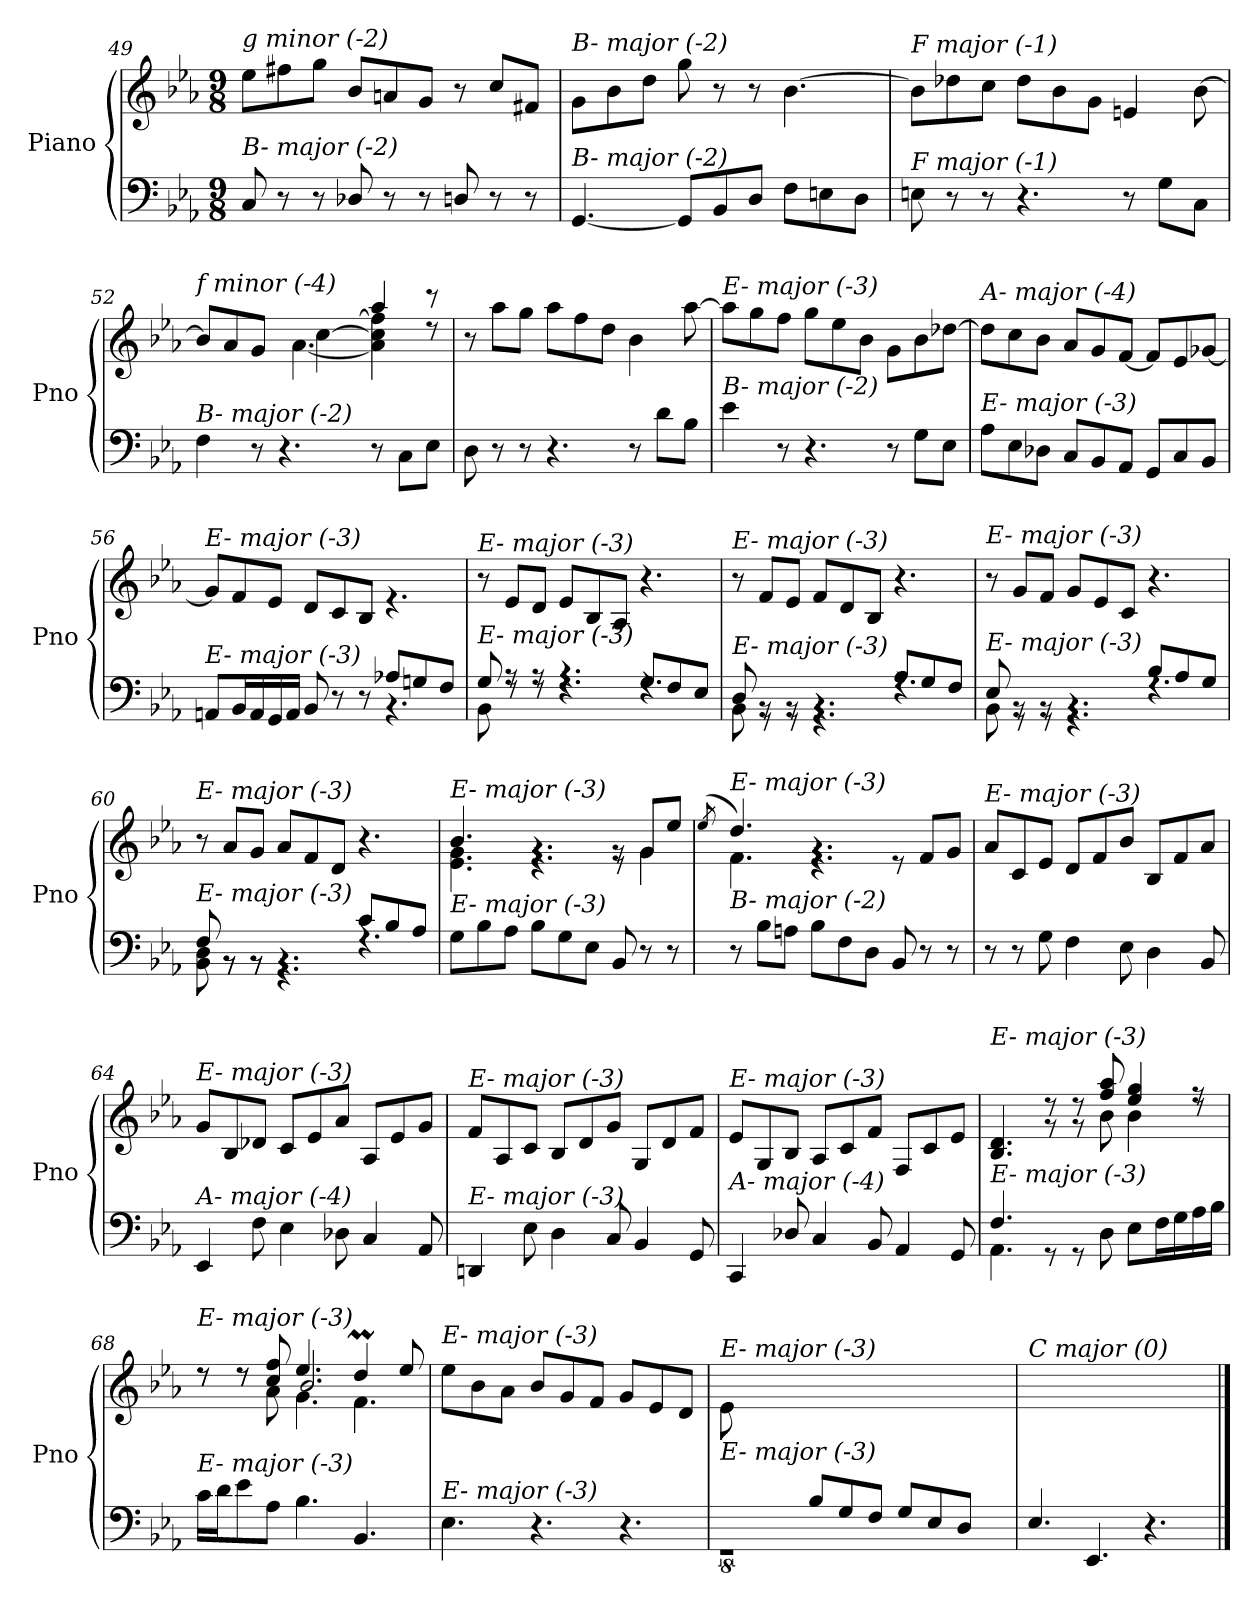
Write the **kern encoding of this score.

**kern	**kern
*part1	*part1
*staff2	*staff1
*I"Piano	*
*I'Pno	*
!!LO:PB:g=z
*clefF4	*clefG2
*k[b-e-a-]	*k[b-e-a-]
*M9/8	*M9/8
=49	=49
!	!LO:TX:i:t=g minor (-2)
!LO:TX:i:t=B- major (-2)	!
8C/	8ee-\L
8r	8ff#X\
8r	8gg\J
8D-Xi/	8b-/L
8r	8an/
8r	8g/J
8D/	8r
8r	8cc/L
8r	8f#X/J
=50	=50
!	!LO:TX:i:t=B- major (-2)
!LO:TX:i:t=B- major (-2)	!
[4.GG/	8g\L
.	8b-\
.	8dd\J
8GG/L]	8gg\
8BB-/	8r
8D/J	8r
8F\L	[4.b-\
8En\	.
8D\J	.
=51	=51
!	!LO:TX:i:t=F major (-1)
!LO:TX:i:t=F major (-1)	!
8En\	8b-\L]
8r	8dd-X\
8r	8cc\J
4.r	8dd-\L
.	8b-\
.	8g\J
8r	4en/
8G\L	.
8C\J	[8b-\
=52	=52
*^	*^
*	*^	*	*^
!	!	!	!LO:TX:i:t=f minor (-4)	!	!
!LO:TX:i:t=B- major (-2)	!	!	!	!	!
4.ryy	2ryy	4F\	8b-/L]	4.ryy	2ryy
.	.	.	8a-/	.	.
.	.	8r	8g/J	.	.
2.ryy	.	4.r	8a-/Lyy	[4.a-\	.
.	4ryy	.	8cc/	.	[4cc\
.	.	.	[8ff/J	.	.
.	4.ryy	8r	4aa-/	4a-\] 4cc\] 4ff\]	4.ryy
.	.	8C\L	.	.	.
.	.	8E-\J	8r	8rdd	.
*	*	*	*	*v	*v
=53	=53	=53	=53	=53
!	!	!	!LO:TX:i:t=c minor (-3)	!
!LO:TX:i:t=B- major (-2)	!	!	!	!
*v	*v	*v	*	*
*	*v	*v
8D\	8r
8r	8aa-\L
8r	8gg\J
4.r	8aa-\L
.	8ff\
.	8dd\J
8r	4b-\
8d\L	.
8B-\J	[8aa-\
!!LO:LB:g=z
=54	=54
!	!LO:TX:i:t=E- major (-3)
!LO:TX:i:t=B- major (-2)	!
4e-\	8aa-\L]
.	8gg\
8r	8ff\J
4.r	8gg\L
.	8ee-\
.	8b-\J
8r	8g\L
8G\L	8b-\
8E-\J	[8dd-X\J
=55	=55
!	!LO:TX:i:t=A- major (-4)
!LO:TX:i:t=E- major (-3)	!
8A-\L	8dd-\L]
8E-\	8cc\
8D-X\J	8b-\J
8C/L	8a-/L
8BB-/	8g/
8AA-/J	[8f/J
8GG/L	8f/L]
8C/	8e-/
8BB-/J	[8g-X/J
=56	=56
*^	*^
*	*^	*	*
!	!	!	!LO:TX:i:t=E- major (-3)	!
!LO:TX:i:t=E- major (-3)	!	!	!	!
2.ryy	2.ryy	8AAn/L	8g-/L]	2.ryy
.	.	16BB-/L	8f/	.
.	.	16AA/	.	.
.	.	16GG/	8e-/J	.
.	.	16AA/JJ	.	.
.	.	8BB-/	8d/L	.
.	.	8r	8c/	.
.	.	8r	8B-/J	.
8A-X/L	4.ryy	4.rBB	4.ryy	4.re
8Gn/	.	.	.	.
8F/J	.	.	.	.
*	*v	*v	*	*
*	*	*v	*v
=57	=57	=57
!	!	!LO:TX:i:t=E- major (-3)
!LO:TX:i:t=E- major (-3)	!	!
8G/	8BB-\	8r
8r	8rF	8e-/L
8r	8rF	8d/J
4.r	4.rF	8e-/L
.	.	8B-/
.	.	8A-/J
8G/L	4.rF	4.r
8F/	.	.
8E-/J	.	.
!!LO:LB:g=z
=58	=58	=58
!	!	!LO:TX:i:t=E- major (-3)
!LO:TX:i:t=E- major (-3)	!	!
8D/	8BB-\	8r
8rGG	8rBB	8f/L
8rGG	8rBB	8e-/J
4.rGG	4.rBB	8f/L
.	.	8d/
.	.	8B-/J
8A-/L	4.rF	4.r
8G/	.	.
8F/J	.	.
=59	=59	=59
!	!	!LO:TX:i:t=E- major (-3)
!LO:TX:i:t=E- major (-3)	!	!
8E-/	8BB-\	8r
8rBB	8r	8g/L
8rBB	8r	8f/J
4.rBB	4.r	8g/L
.	.	8e-/
.	.	8c/J
8B-/L	4.rF	4.r
8A-/	.	.
8G/J	.	.
=60	=60	=60
!	!	!LO:TX:i:t=E- major (-3)
!LO:TX:i:t=E- major (-3)	!	!
8F/	8BB-\ 8D\	8r
8rBB	8r	8a-/L
8rBB	8r	8g/J
4.rBB	4.r	8a-/L
.	.	8f/
.	.	8d/J
8c/L	4.rF	4.r
8B-/	.	.
8A-/J	.	.
*v	*v	*
=61	=61
*	*^
!	!LO:TX:i:t=E- major (-3)	!
!LO:TX:i:t=E- major (-3)	!	!
8G\L	4.b-/	4.e-\ 4.g\
8B-\	.	.
8A-\J	.	.
8B-\L	4.rg	4.r
8G\	.	.
8E-\J	.	.
8BB-/	8rg	8r
8r	8g/L	4g\
8r	8ee-/J	.
*	*v	*v
=62	=62
.	(8qee-/
*^	*^
*	*^	*	*^
!	!	!	!LO:TX:i:t=E- major (-3)	!	!
!LO:TX:i:t=B- major (-2)	!	!	!	!	!
2.ryy	4.ryy	8r	4.dd/)	4.f\	8ee-!yy
.	.	8B-\L	.	.	4dd!yy
.	.	8An\J	.	.	.
.	2.ryy	8B-\L	4.rg	4.r	2.ryy
.	.	8F\	.	.	.
.	.	8D\J	.	.	.
4.ryy	.	8BB-/	8re	4.ryy	.
.	.	8r	8f/L	.	.
.	.	8r	8g/J	.	.
*	*	*	*v	*v	*v
!!LO:LB:g=z
=63	=63	=63	=63
!	!	!	!LO:TX:i:t=E- major (-3)
!LO:TX:i:t=B- major (-2)	!	!	!
*v	*v	*v	*
8r	8a-/L
8r	8c/
8G\	8e-/J
4F\	8d/L
.	8f/
8E-\	8b-/J
4D\	8B-/L
.	8f/
8BB-/	8a-/J
=64	=64
!	!LO:TX:i:t=E- major (-3)
!LO:TX:i:t=A- major (-4)	!
4EE-/	8g/L
.	8B-/
8F\	8d-X/J
4E-\	8c/L
.	8e-/
8D-X\	8a-/J
4C/	8A-/L
.	8e-/
8AA-/	8g/J
=65	=65
!	!LO:TX:i:t=E- major (-3)
!LO:TX:i:t=E- major (-3)	!
4DDn/	8f/L
.	8A-/
8E-\	8c/J
4D\	8B-/L
.	8d/
8C/	8g/J
4BB-/	8G/L
.	8d/
8GG/	8f/J
=66	=66
!	!LO:TX:i:t=E- major (-3)
!LO:TX:i:t=A- major (-4)	!
4CC/	8e-/L
.	8G/
8D-X/	8B-/J
4C/	8A-/L
.	8c/
8BB-/	8f/J
4AA-/	8F/L
.	8c/
8GG/	8e-/J
!!LO:LB:g=z
=67	=67
*^	*^
*	*^	*	*^
!	!	!	!LO:TX:i:t=E- major (-3)	!	!
!LO:TX:i:t=E- major (-3)	!	!	!	!	!
4.ryy	4.F/	4.AA-\	4.B-/ 4.d/	4.ryy	4.ryy
2.ryy	8rGG	2.ryy	8rg	8rdd	2.ryy
.	8rGG	.	8rg	8rdd	.
.	8D\	.	8ff/ 8aa-/	8b-\	.
.	8E-\L	.	4ee-/ 4gg/	4b-\	.
.	16F\L	.	.	.	.
.	16G\	.	.	.	.
.	16A-\	.	8r	8rdd	.
.	16B-\JJ	.	.	.	.
*	*v	*v	*	*	*
=68	=68	=68	=68	=68
!	!	!LO:TX:i:t=E- major (-3)	!	!
!LO:TX:i:t=E- major (-3)	!	!	!	!
4.ryy	16c\LL	8r	8rdd	4.ryy
.	16d\J	.	.	.
.	8e-\	8r	8rdd	.
.	8A-\J	8cc/ 8ff/	8a-\	.
2.ryy	4.B-\	4.ee-/	4.g\	2.b-/
.	4.BB-/	4ddm/	4.f\	.
.	.	8ee-/	.	.
*v	*v	*	*	*
*	*v	*v	*v
=69	=69
!	!LO:TX:i:t=E- major (-3)
!LO:TX:i:t=E- major (-3)	!
4.E-\	8ee-\L
.	8b-\
.	8a-\J
4.r	8b-/L
.	8g/
.	8f/J
4.r	8g/L
.	8e-/
.	8d/J
=70	=70
*^	*
!	!	!LO:TX:i:t=E- major (-3)
!LO:TX:i:t=E- major (-3)	!	!
8ryy	8%9rGG	8e-\L
8B-/	.	1ryy
8A-/J	.	.
8B-/L	.	.
8G/	.	.
8F/J	.	.
8G/L	.	.
8E-/	.	.
8D/J	.	.
8ryy	8ryy	8ryy
=71	=71	=71
!	!	!LO:TX:i:t=C major (0)
!LO:TX:i:t=E- major (-3)	!	!
*v	*v	*
4.E-/	1ryy
4.EE-/	.
4.r	.
.	8ryy
==	==
*-	*-
